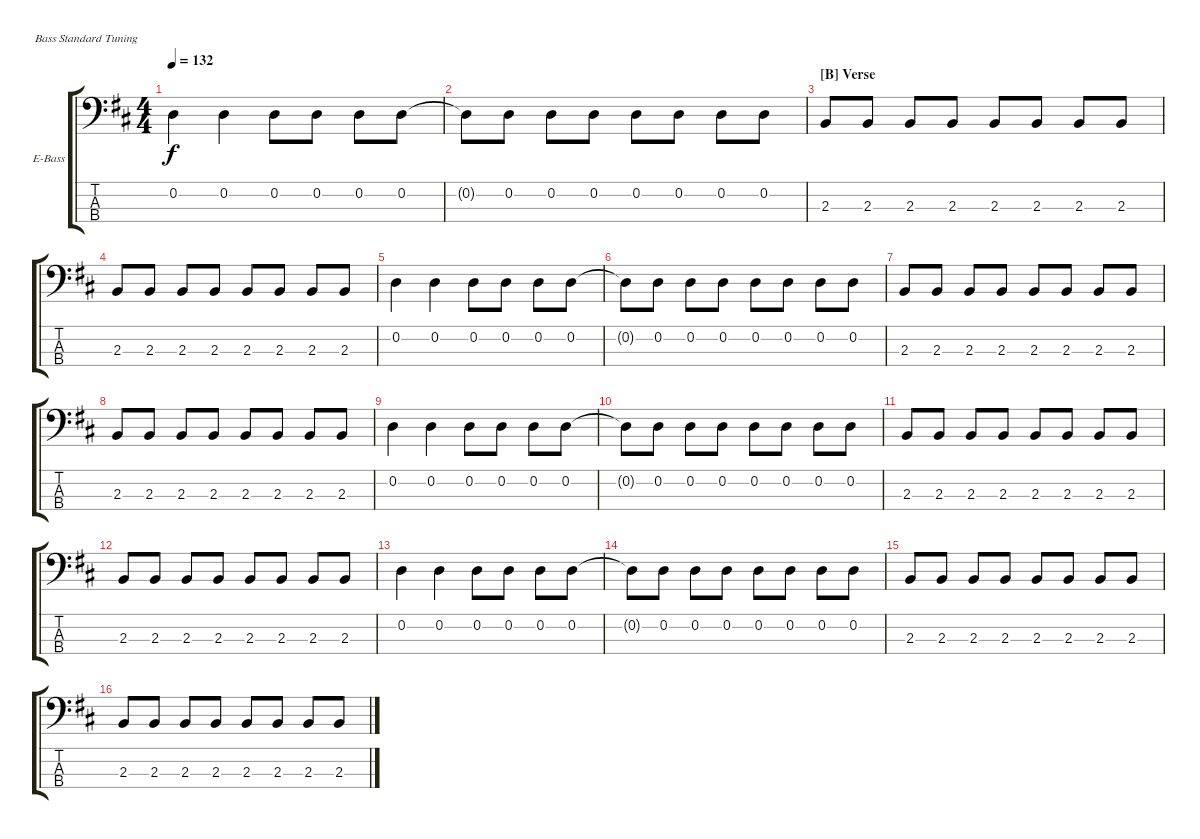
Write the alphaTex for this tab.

\defaultSystemsLayout 4
\bracketExtendMode groupsimilarinstruments
\firstSystemTrackNameOrientation horizontal
\otherSystemsTrackNameOrientation horizontal
\track (" Bass" "E-Bass") {instrument electricbassfinger}
\staff {score tabs}
\tuning (G2 D2 A1 E1)
\ts (4 4)
\tempo 132
\clef f4
\scale
1.06305
\ks d
0.2.4{dy f} 0.2.4 0.2.8 0.2.8 0.2.8 0.2.8 |
\scale
0.936948 0.2{t}.8 0.2.8 0.2.8 0.2.8 0.2.8 0.2.8 0.2.8 0.2.8 |
\section ("B" "Verse")
\scale
1.06305 2.3.8 2.3.8 2.3.8 2.3.8 2.3.8 2.3.8 2.3.8 2.3.8 |
\scale
0.936948 2.3.8 2.3.8 2.3.8 2.3.8 2.3.8 2.3.8 2.3.8 2.3.8 |
\scale
1.06305 0.2.4 0.2.4 0.2.8 0.2.8 0.2.8 0.2.8 |
\scale
0.936948 0.2{t}.8 0.2.8 0.2.8 0.2.8 0.2.8 0.2.8 0.2.8 0.2.8 |
\scale
1.06305 2.3.8 2.3.8 2.3.8 2.3.8 2.3.8 2.3.8 2.3.8 2.3.8 |
\scale
0.936948 2.3.8 2.3.8 2.3.8 2.3.8 2.3.8 2.3.8 2.3.8 2.3.8 |
\scale
1.06305 0.2.4 0.2.4 0.2.8 0.2.8 0.2.8 0.2.8 |
\scale
0.936948 0.2{t}.8 0.2.8 0.2.8 0.2.8 0.2.8 0.2.8 0.2.8 0.2.8 |
\scale
1.06305 2.3.8 2.3.8 2.3.8 2.3.8 2.3.8 2.3.8 2.3.8 2.3.8 |
\scale
0.936948 2.3.8 2.3.8 2.3.8 2.3.8 2.3.8 2.3.8 2.3.8 2.3.8 |
\scale
1.06305 0.2.4 0.2.4 0.2.8 0.2.8 0.2.8 0.2.8 |
\scale
0.936948 0.2{t}.8 0.2.8 0.2.8 0.2.8 0.2.8 0.2.8 0.2.8 0.2.8 |
\scale
1.06305 2.3.8 2.3.8 2.3.8 2.3.8 2.3.8 2.3.8 2.3.8 2.3.8 |
\scale
0.936948 2.3.8 2.3.8 2.3.8 2.3.8 2.3.8 2.3.8 2.3.8 2.3.8
